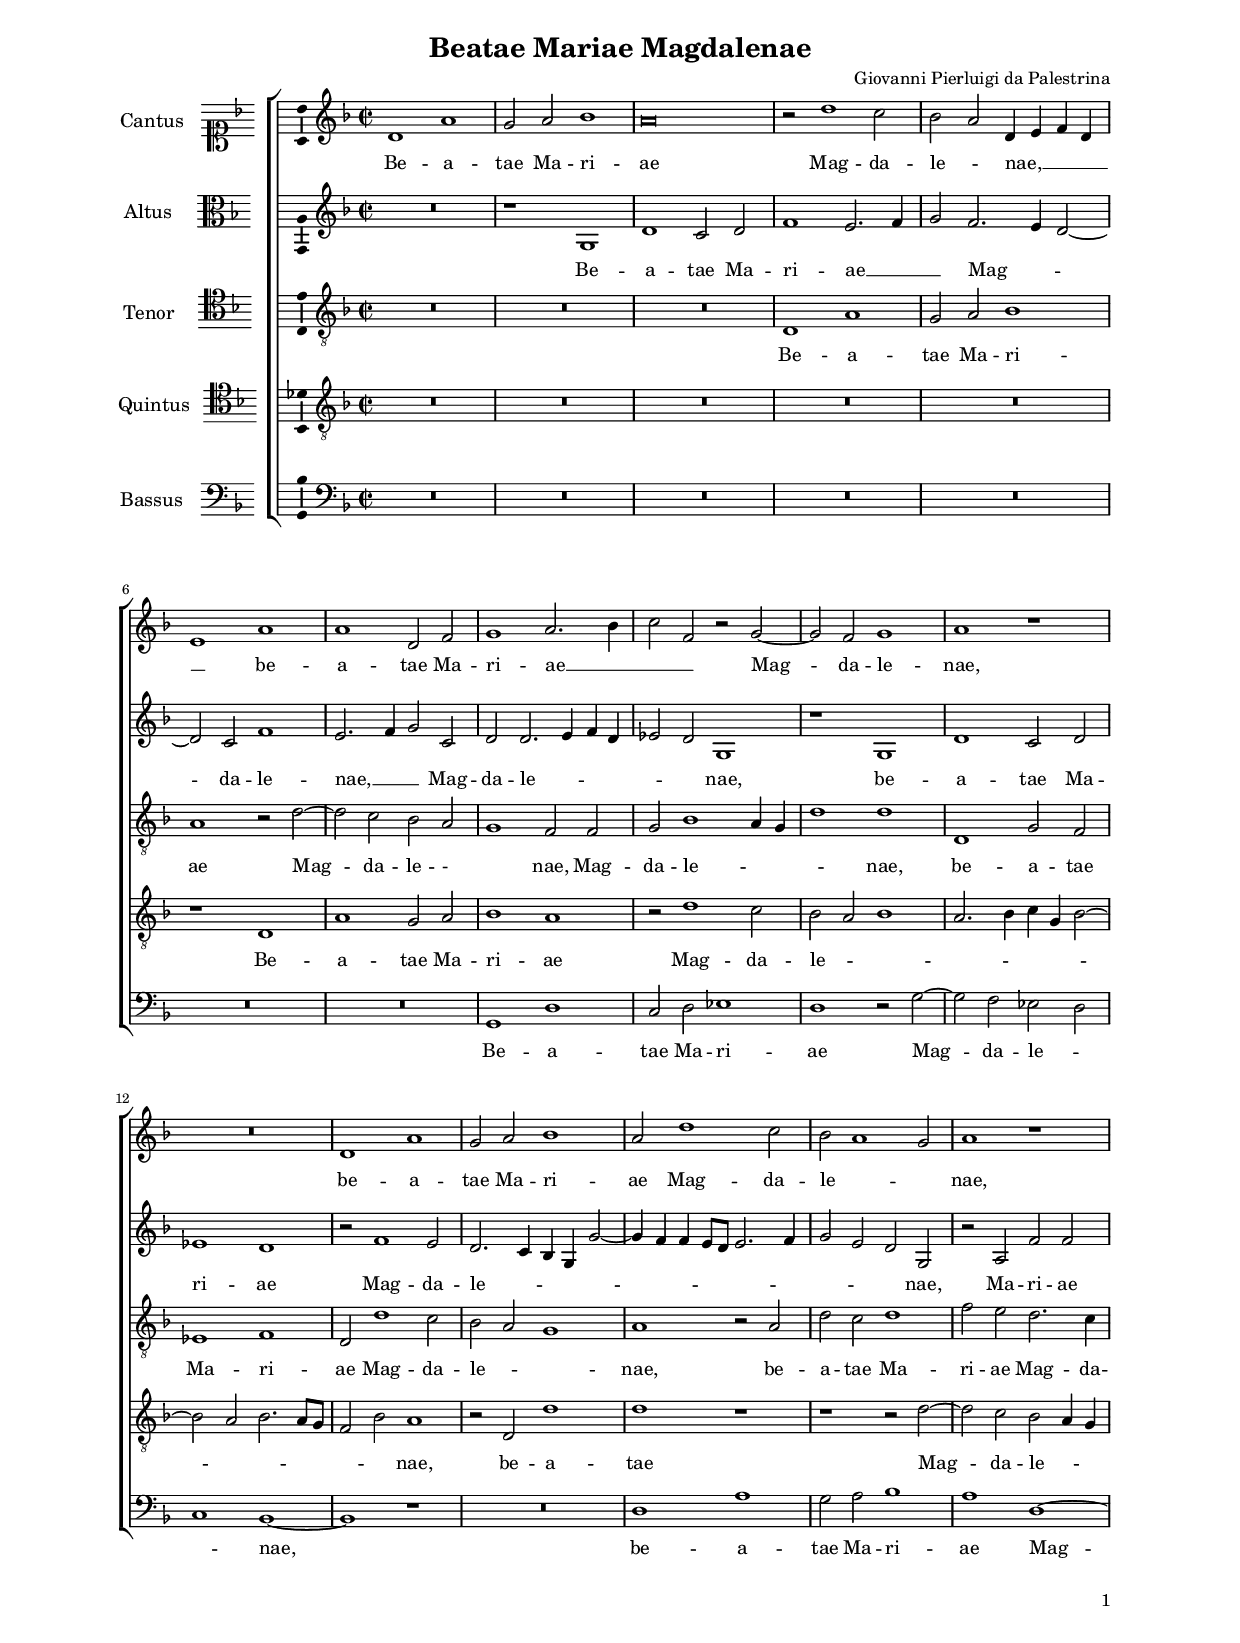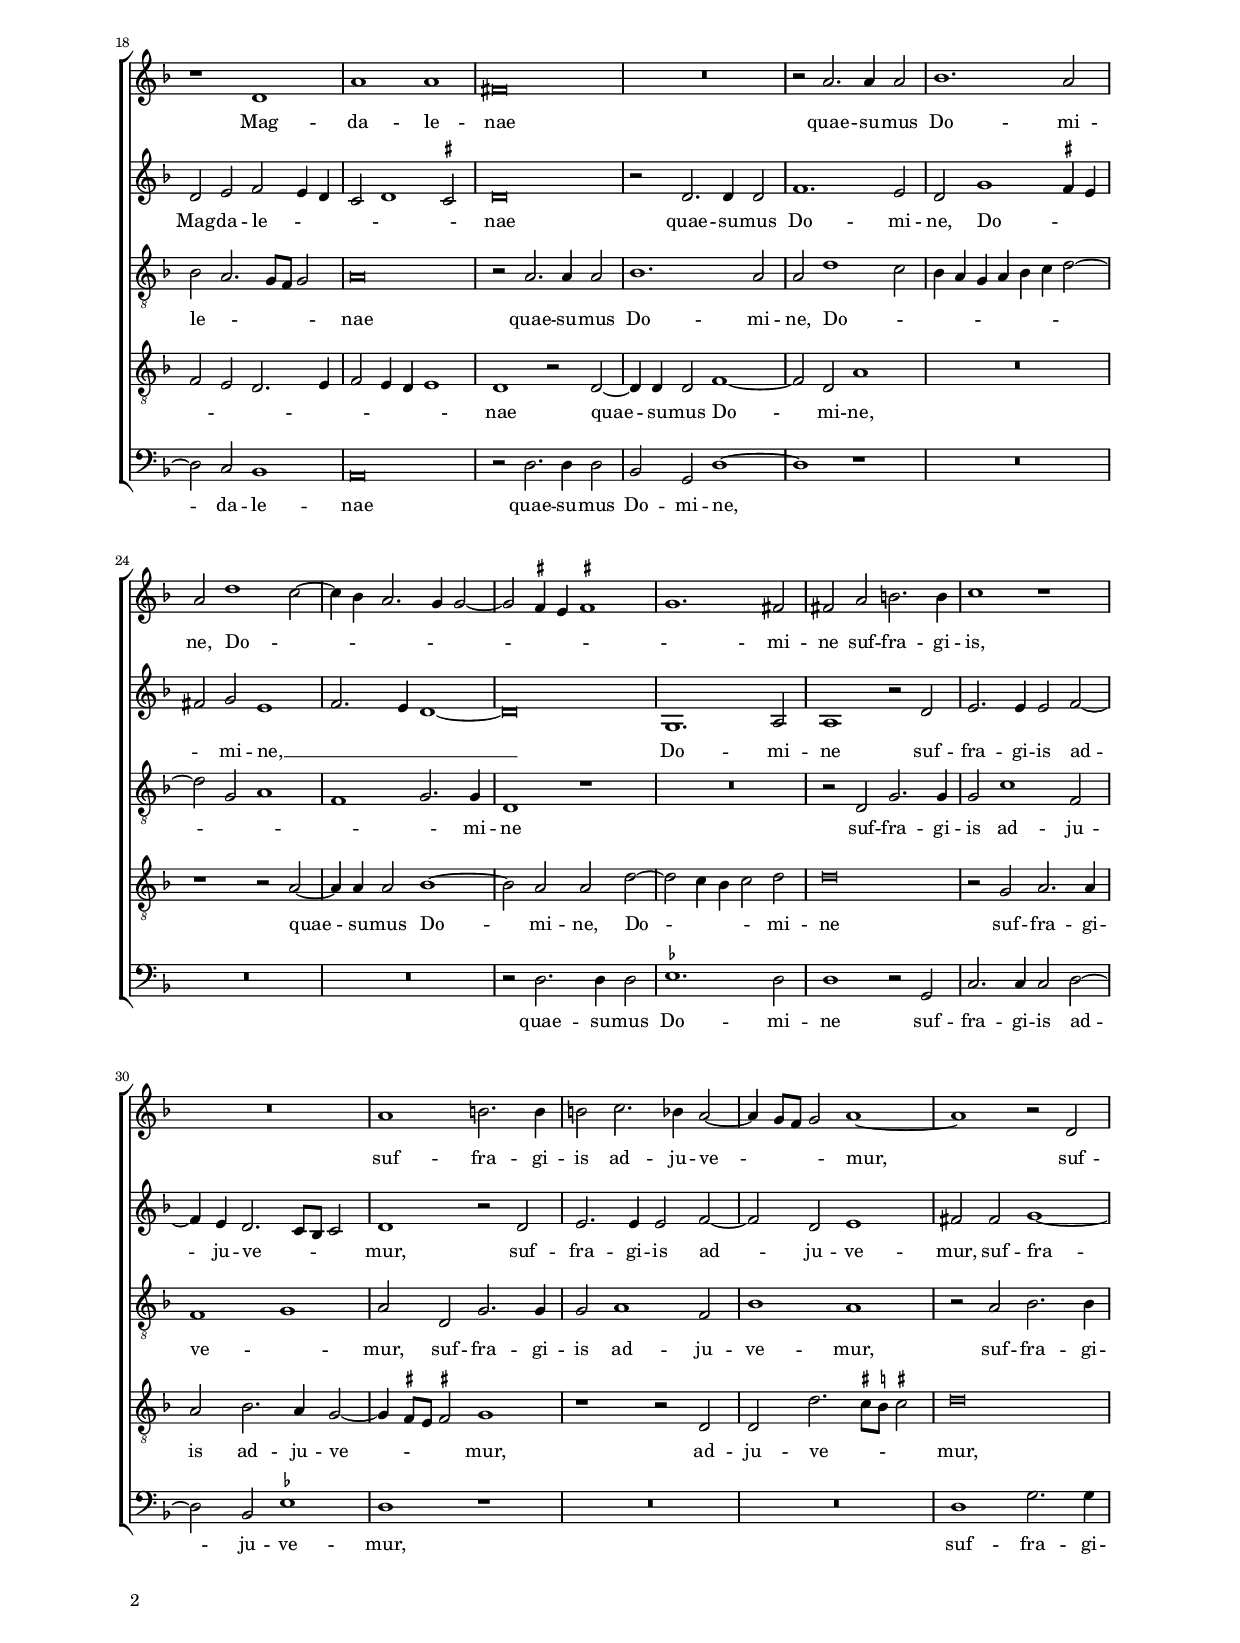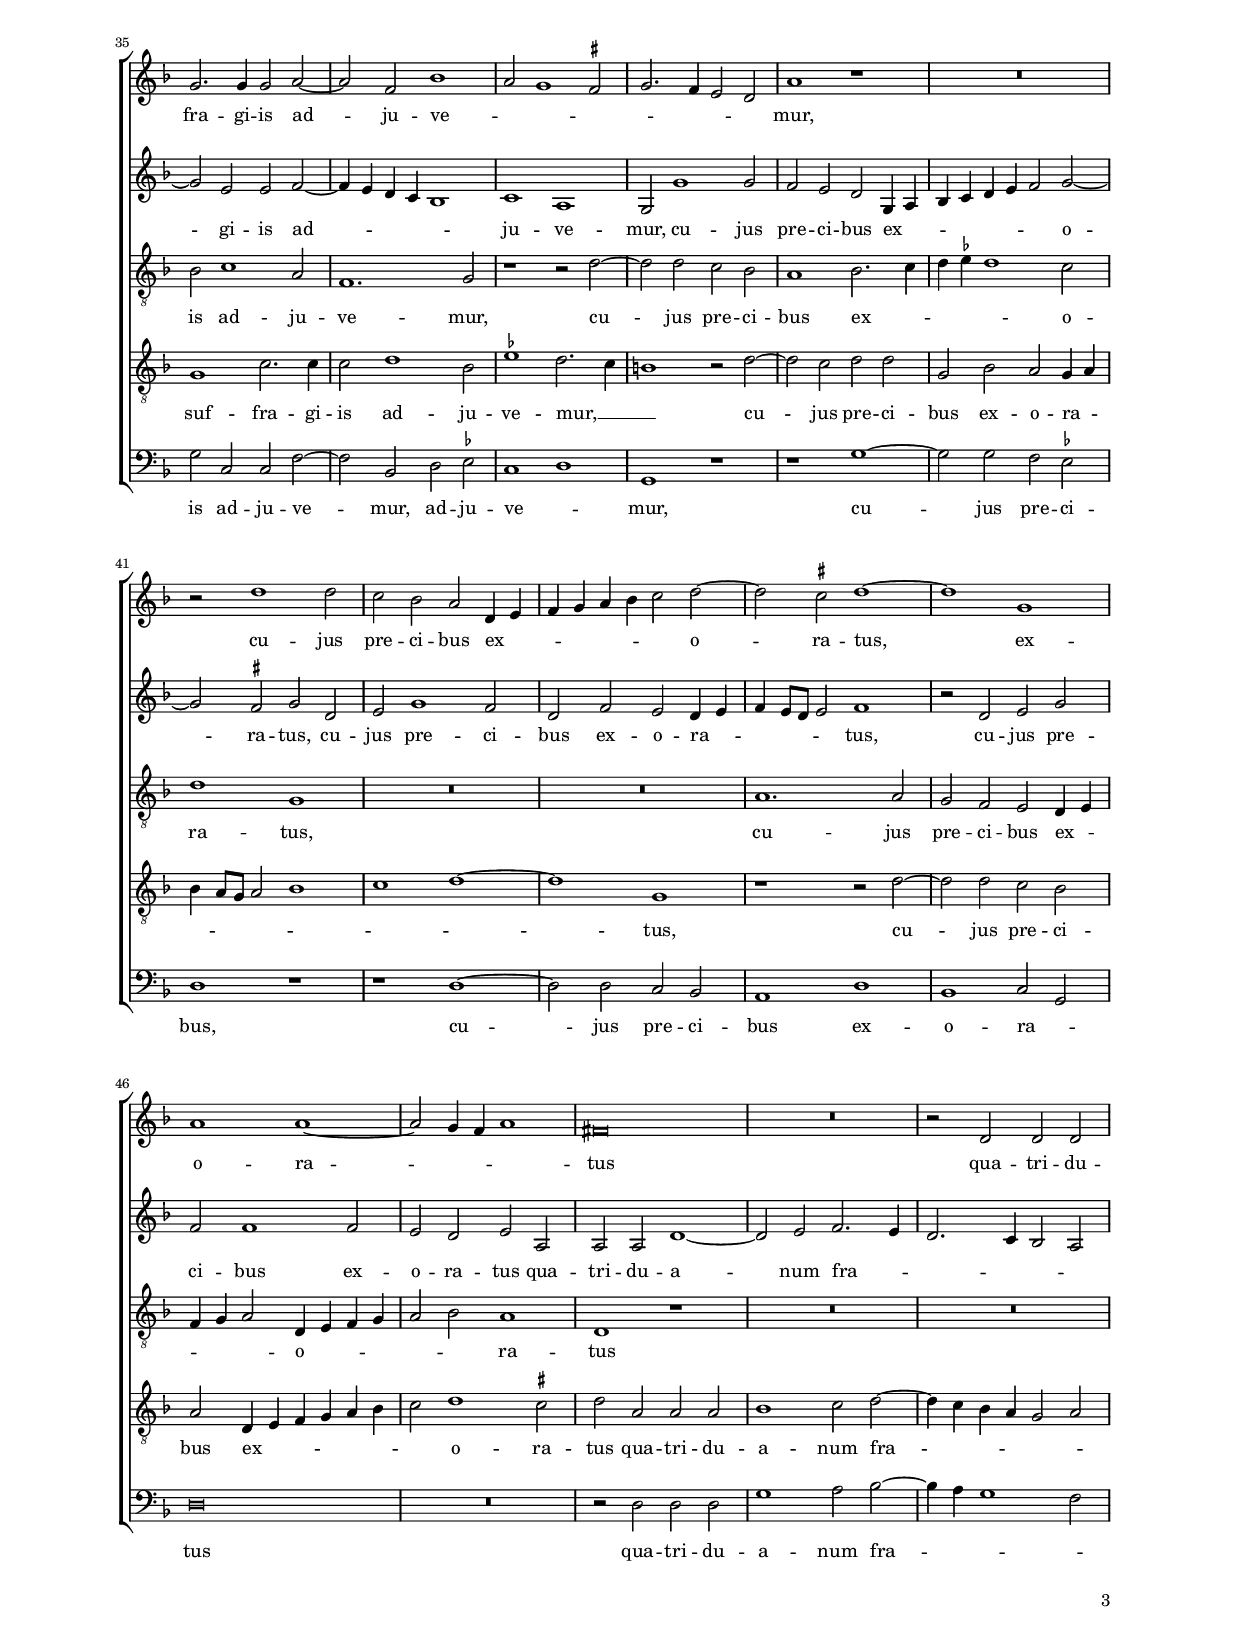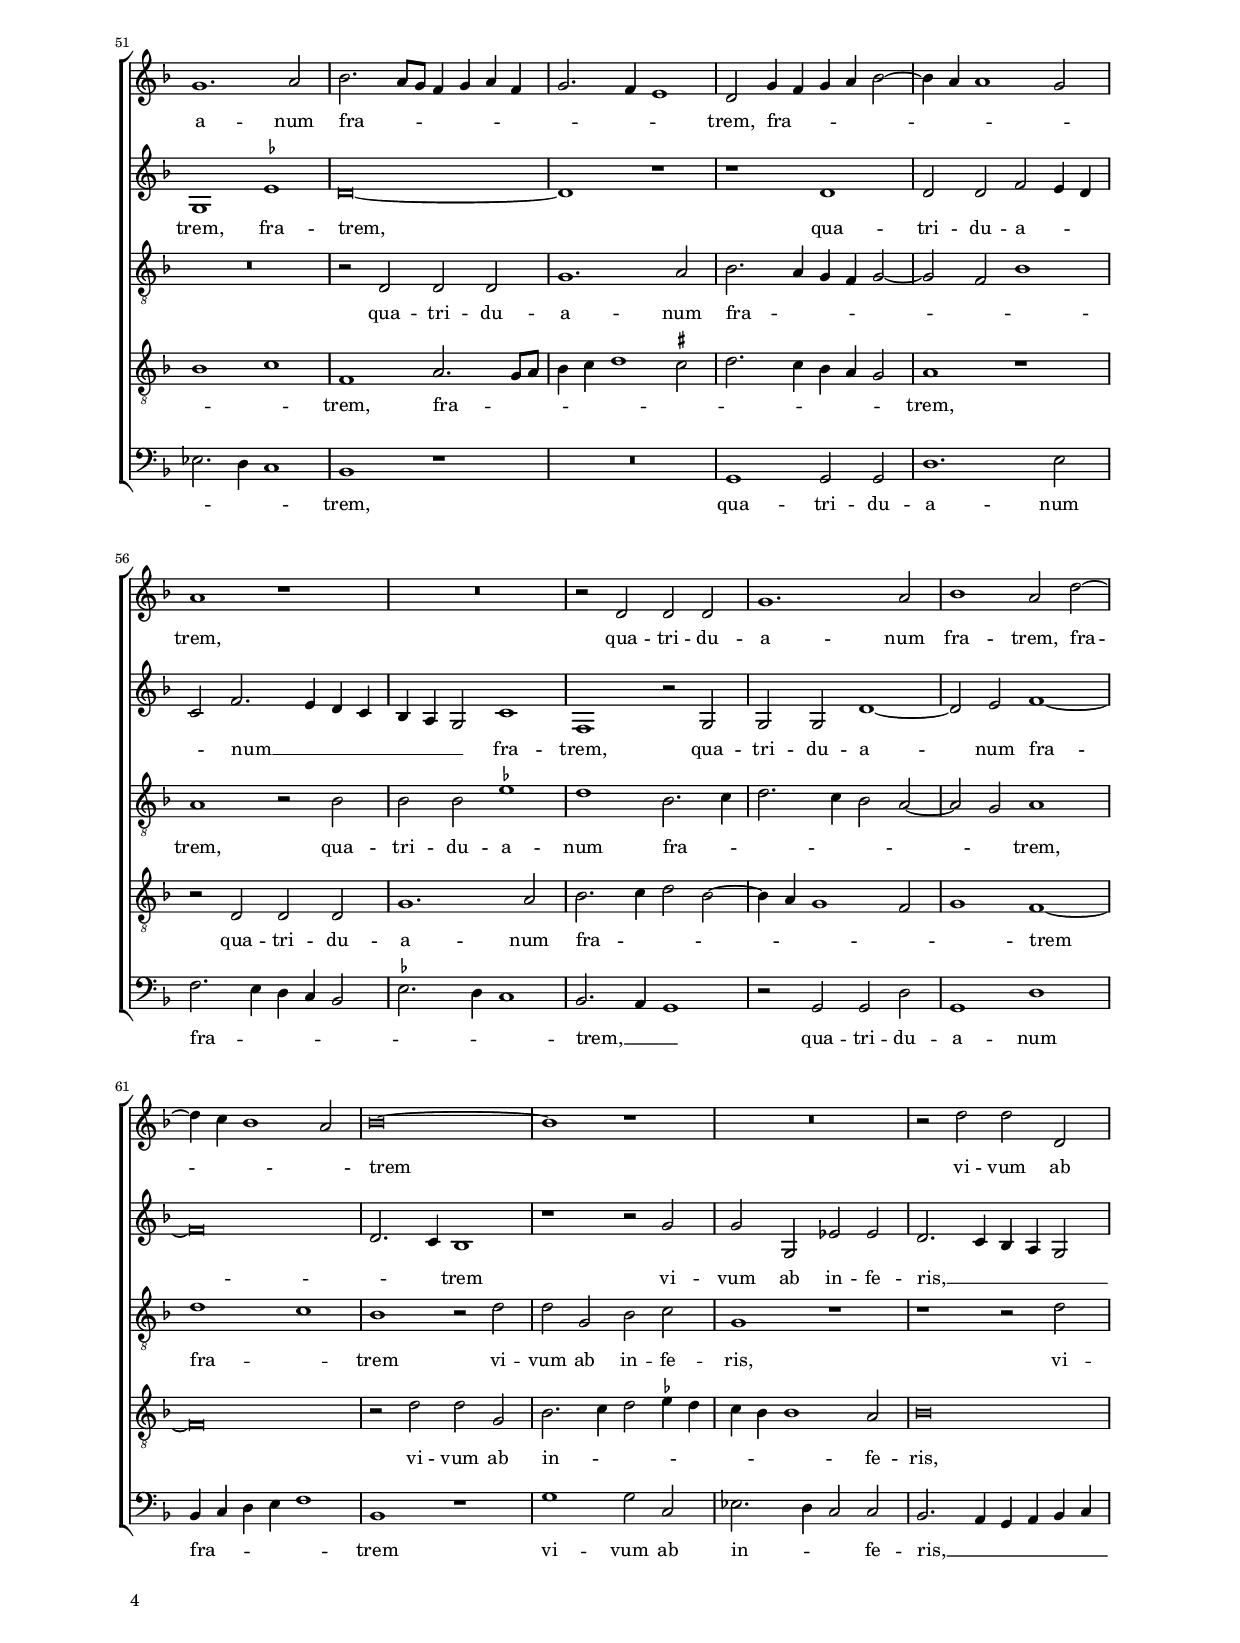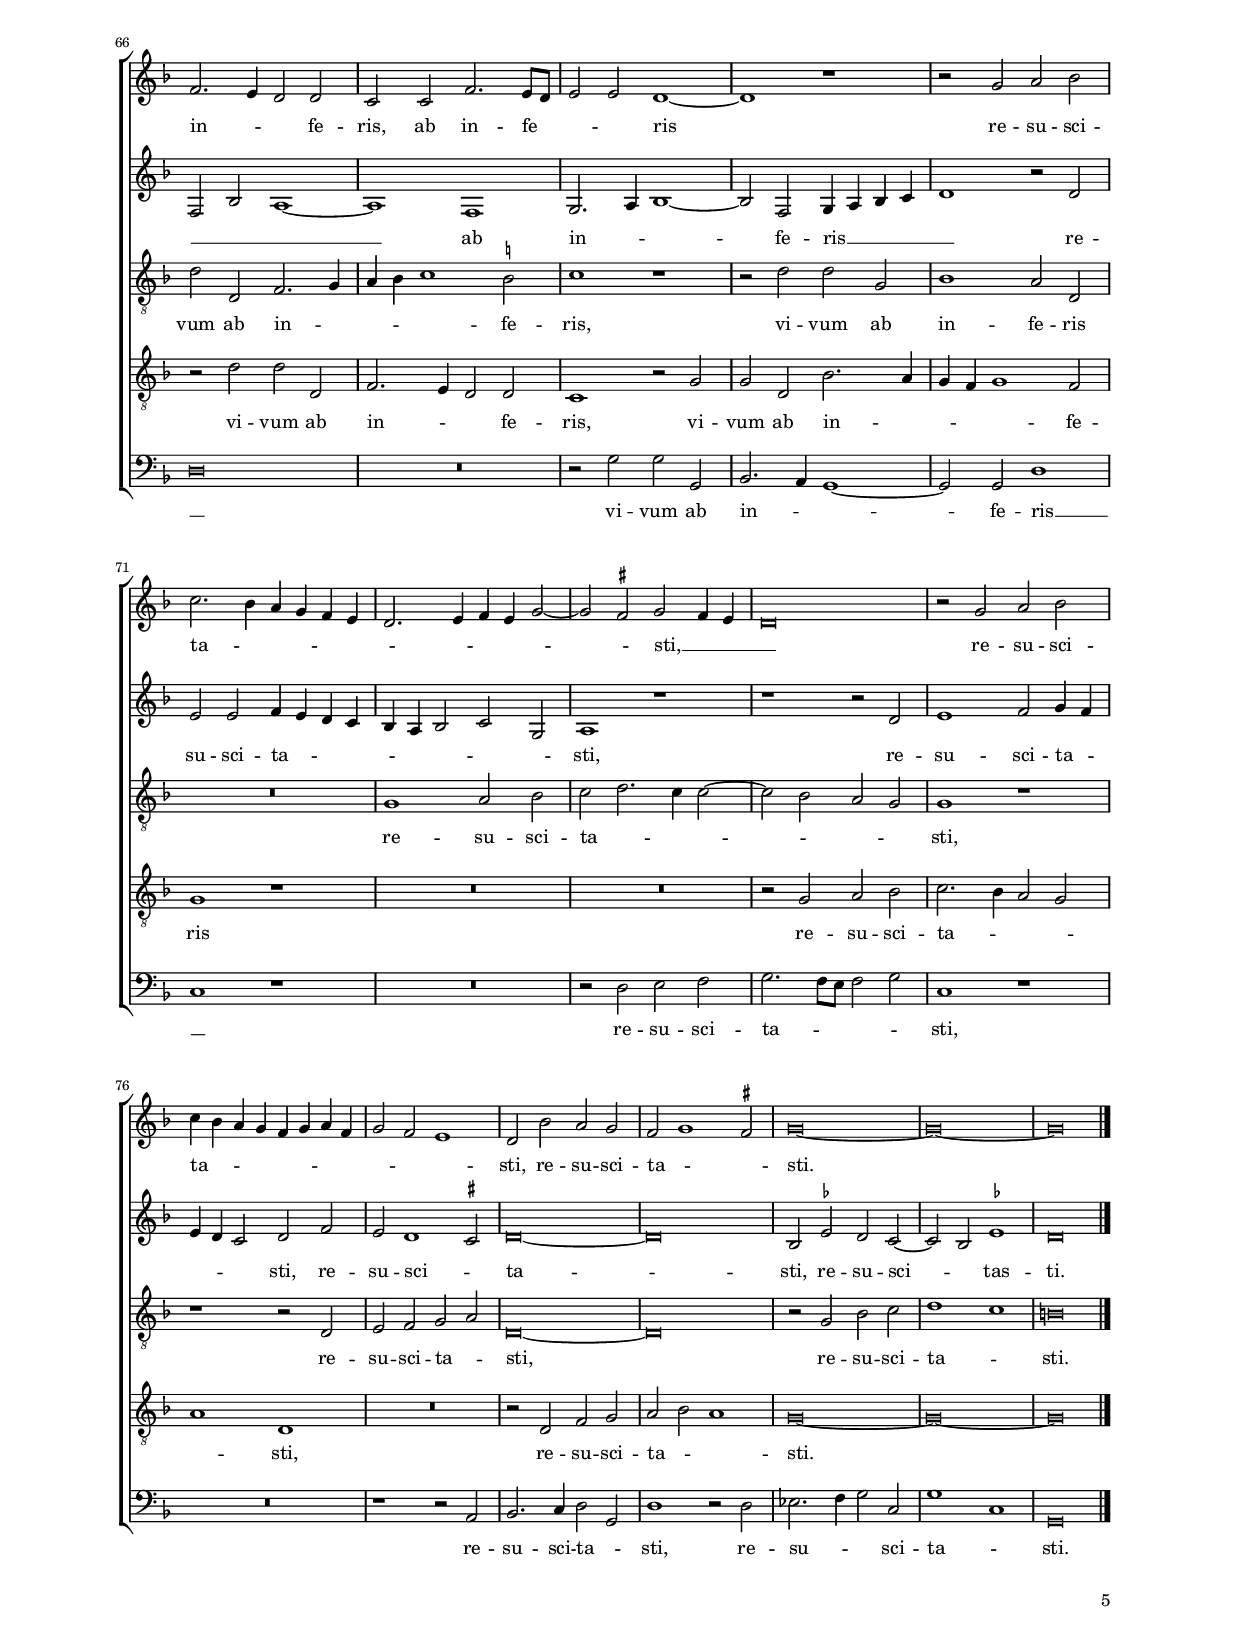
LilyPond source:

\header
{
  title="Beatae Mariae Magdalenae"
  composer="Giovanni Pierluigi da Palestrina"
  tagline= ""
}

\version "2.24.2"
\include "deutsch.ly"
#(set-global-staff-size 15)
% #(set-default-paper-size "letter")
#(ly:set-option 'point-and-click #f)


\paper
	{
	top-margin = 1.8 \cm
	bottom-margin = 1.2 \cm
	left-margin = 2.2 \cm
	right-margin = 2.2 \cm
	ragged-bottom = ##f
	ragged-last-bottom = ##f
	print-page-number = ##f
	system-system-spacing = #'((basic-distance . 16) (minimum-distance . 14) (padding . 5) (strechability . 150))
	oddFooterMarkup=\markup   \fill-line { "" \fromproperty #'page:page-number-string }
	evenFooterMarkup=\markup  \fill-line { \fromproperty #'page:page-number-string "" }
	last-bottom-spacing = #'((basic-distance . 12) (minimum-distance . 7) (padding . 4))
	systems-per-page = 3
%	min-systems-per-page = 3
	page-count = 5
	markup-system-spacing = #'(basic-distance . 12)
%	print-all-headers = ##t
%	print-first-page-number = ##t
%	first-page-number = 1
	}

	
global = {
	\key f \major
	\time 2/2 \set Score.measureLength = #(ly:make-moment 2/1)
	\skip 1*2*82 \bar "|."
	}

	ficta = { \once \set suggestAccidentals = ##t }

	forget = #(define-music-function (music) (ly:music?) #{
		\accidentalStyle forget
		$music
		\accidentalStyle default
		#})



incipitcantus = \markup { \score {
	{
	\set Staff.instrumentName = \markup { \fontsize #1 "Cantus" }
	\key f \major
	\clef soprano
	s4 \bar ""
	}
	\layout  {
	raggedright = ##t
	indent = 1.6 \cm
	line-width = 2.5\cm
	\context { \Staff \remove Time_signature_engraver }
	\override Staff.Clef.Y-extent = #'(0 . 0)
	}} \hspace #1 }

	 
incipitaltus = \markup { \score {
	{
	\set Staff.instrumentName = \markup { \fontsize #1 "Altus" }
	\key f \major
	\clef alto
	s4 \bar ""
	}
	\layout  {
	raggedright = ##t
	indent = 1.6 \cm
	line-width = 2.5\cm
	\context { \Staff \remove Time_signature_engraver }
	\override Staff.Clef.Y-extent = #'(0 . 0)
	}} \hspace #1 }


incipittenor = \markup { \score {
	{
	\set Staff.instrumentName = \markup { \fontsize #1 "Tenor" }
	\key f \major
	\clef tenor
	s4 \bar ""
	}
	\layout  {
	raggedright = ##t
	indent = 1.6 \cm
	line-width = 2.5\cm
	\context { \Staff \remove Time_signature_engraver }
	\override Staff.Clef.Y-extent = #'(0 . 0)
	}} \hspace #1 }
	 
	 
incipitquintus = \markup { \score {
	{
	\set Staff.instrumentName = \markup { \fontsize #1 "Quintus" }
	\key f \major
	\clef tenor
	s4 \bar ""
	}
	\layout  {
	raggedright = ##t
	indent = 1.6 \cm
	line-width = 2.5\cm
	\context { \Staff \remove Time_signature_engraver }
	\override Staff.Clef.Y-extent = #'(0 . 0)
	}} \hspace #1 }
	 
	 
incipitbassus = \markup { \score {
	{
	\set Staff.instrumentName = \markup { \fontsize #1 "Bassus" }
	\key f \major
	\clef bass
	s4 \bar ""
	}
	\layout  {
	raggedright = ##t
	indent = 1.6 \cm
	line-width = 2.5\cm
	\context { \Staff \remove Time_signature_engraver }
	\override Staff.Clef.Y-extent = #'(0 . 0)
	}} \hspace #1 }


cantus =  \relative c''
	{
	d,1 a'
	g2 a b1
	a\breve
	r2 d1 c2
%5
	b2 a d,4 e f d |
	e1 a
	a1 d,2 f
	g1 a2. b4
	c2 f, r g~
%10
	g2 f g1 |
	a1 r
	R\breve
	d,1 a'
	g2 a b1
%15
	a2 d1 c2
	b2 a1 g2
	a1 r
	r1 d,
	a'1 a
%20
	fis\breve |
	R\breve
	r2 a2. a4 a2
	b1. a2
	a2 d1 c2~
%25
	c4 b a2. g4 g2~ |
	g2 \ficta fis4 e \ficta fis!1
	g1. fis2
	fis2 a h2. h4
	c1 r
%30
	R\breve |
	a1 h2. h4
	h2 c2. b4 a2~
	a4 g8 f g2 a1~
	a1 r2 d,
%35
	g2. g4 g2 a~ |
	a2 f b1
	a2 g1 \ficta fis2
	g2. f4 e2 d
	a'1 r
%40
	R\breve |
	r2 d1 d2
	c2 b a d,4 e
	f4 g a b c2 d~
	d2 \ficta cis d1~
%45
	d1 g, |
	a1 a~
	a2 g4 f a1
	fis\breve
	R\breve
%50
	r2 d d d |
	g1. a2
	b2. a8 g f4 g a f
	g2. f4 e1
	d2 g4 f g a b2~
%55
	b4 a a1 g2 |
	a1 r
	R\breve
	r2 d, d d
	g1. a2
%60
	b1 a2 d~ |
	d4 c b1 a2
	b\breve~
	b1 r
	R\breve
%65
	r2 d d d, |
	f2. e4 d2 d
	c2 c f2. e8 d
	e2 e d1~
	d1 r
%70
	r2 g a b |
	c2. b4 a g f e
	d2. e4 f e g2~
	g2 \ficta fis g2 \forget f4 e
	d\breve
%75
	r2 g a b |
	c4 b a g f g a f
	g2 f e1
	d2 b' a g
	f2 g1 \ficta fis!2
%80
	g\breve~ |
	g\breve~
	g\breve |
	}


altus =  \relative c'
	{
	R\breve
	r1 g
	d'1 c2 d
	f1 e2. f4
%5
	g2 f2. e4 d2~ |
	d2 c f1
	e2. f4 g2 c,
	d2 d2. e4 f d
	es2 d g,1
%10
	r1 g |
	d'1 c2 d
	es1 d
	r2 f1 e2
	d2. c4 b g g'2~
%15
	g4 f f e8 d e2. f4 |
	g2 e d g,
	r2 a f' f
	d2 e f e4 d
	c2 d1 \ficta cis2
%20
	d\breve |
	r2 d2. d4 d2
	f1. e2
	d2 g1 \ficta fis4 e
	fis2 g e1
%25
	f2. e4 d1~ |
	d\breve
	g,1. a2
	a1 r2 d
	e2. e4 e2 f~
%30
	f4 e d2. c8 b c2 |
	d1 r2 d
	e2. e4 e2 f~
	f2 d e1
	fis2 fis g1~
%35
	g2 e e f~ |
	f4 e d c b1
	c1 a
	g2 g'1 g2
	f2 e d g,4 a
%40
	b4 c d e f2 g~ |
	g2 \ficta fis g d
	e2 g1 f2
	d2 f e d4 e
	f4 e8 d e2 f1
%45
	r2 d e g |
	f2 f1 f2
	e2 d e a,
	a2 a d1~
	d2 e f2. e4
%50
	d2. c4 b2 a |
	g1 \ficta es'
	d\breve~
	d1 r
	r1 d
%55
	d2 d f e4 d |
	c2 f2. e4 d c
	b4 a g2 c1
	f,1 r2 g
	g2 g d'1~
%60
	d2 e f1~ |
	f\breve
	d2. c4 b1
	r1 r2 g'
	g2 g, es' es
%65
	d2. c4 b a g2 |
	f2 b a1~
	a1 f
	g2. a4 b1~
	b2 f g4 a b c
%70
	d1 r2 d |
	e2 e f4 e d c
	b4 a b2 c g
	a1 r
	r1 r2 d
%75
	e1 f2 g4 f |
	e4 d c2 d f
	e2 d1 \ficta cis2
	d\breve~
	d\breve
%80
	b2 \ficta es d c~ |
	c2 b \ficta es1
	d\breve |
	}


tenor =  \relative c'
	{
	R\breve
	R\breve
	R\breve
	d,1 a'
%5
	g2 a b1 |
	a1 r2 d~
	d2 c b a
	g1 f2 f
	g2 b1 a4 g
%10
	d'1 d |
	d,1 g2 f
	es1 f
	d2 d'1 c2
	b2 a g1
%15
	a1 r2 a |
	d2 c d1
	f2 e d2. c4
	b2 a2. g8 f g2
	a\breve
%20
	r2 a2. a4 a2 |
	b1. a2
	a2 d1 c2
	b4 a g a b c d2~
	d2 g, a1
%25
	f1 g2. g4 |
	d1 r
	R\breve
	r2 d g2. g4
	g2 c1 f,2
%30
	f1 g |
	a2 d, g2. g4
	g2 a1 f2
	b1 a
	r2 a b2. b4
%35
	b2 c1 a2 |
	f1. g2
	r1 r2 d'~
	d2 d c b
	a1 b2. c4
%40
	d4 \ficta es d1 c2 |
	d1 g,
	R\breve
	R\breve
	a1. a2
%45
	g2 f e d4 e |
	f4 g a2 d,4 e f g
	a2 b a1
	d,1 r
	R\breve
%50
	R\breve |
	R\breve
	r2 d d d
	g1. a2
	b2. a4 g f g2~
%55
	g2 f b1 |
	a1 r2 b
	b2 b \ficta es1
	d1 b2. c4
	d2. c4 b2 a~
%60
	a2 g a1 |
	d1 c
	b1 r2 d
	d2 g, b c
	g1 r
%65
	r1 r2 d' |
	d2 d, f2. g4
	a4 b c1 \ficta h2
	c1 r
	r2 d d g,
%70
	b1 a2 d, |
	R\breve
	g1 a2 b
	c2 d2. c4 c2~
	c2 b a g
%75
	g1 r |
	r1 r2 d
	e2 f g a
	d,\breve~
	d\breve
%80
	r2 g b c |
	d1 c
	h\breve |
	}


quintus  =  \relative c'
	{
	R\breve
	R\breve
	R\breve
	R\breve
%5
	R\breve |
	r1 d,
	a'1 g2 a
	b1 a
	r2 d1 c2
%10
	b2 a b1 |
	a2. b4 c g b2~
	b2 a b2. a8 g
	f2 b a1
	r2 d, d'1
%15
	d1 r |
	r1 r2 d~
	d2 c b a4 g
	f2 e d2. e4
	f2 e4 d e1
%20
	d1 r2 d~ |
	d4 d d2 f1~
	f2 d a'1
	R\breve
	r1 r2 a~
%25
	a4 a a2 b1~ |
	b2 a a d~
	d2 c4 b c2 d
	d\breve
	r2 g, a2. a4
%30
	a2 b2. a4 g2~ |
	g4 \ficta fis8 e \ficta fis!2 g1
	r1 r2 d
	d2 d'2. \ficta cis8 \ficta h \ficta cis!2
	d\breve
%35
	g,1 c2. c4 |
	c2 d1 b2
	\ficta es1 d2. c4
	h1 r2 d~
	d2 c d d
%40
	g,2 b a g4 a |
	b4 a8 g a2 b1
	c1 d~
	d1 g,
	r1 r2 d'~
%45
	d2 d c b |
	a2 d,4 e f g a b
	c2 d1 \ficta cis2
	d2 a a a
	b1 c2 d~
%50
	d4 c b a g2 a |
	b1 c
	f,1 a2. g8 a
	b4 c d1 \ficta cis2
	d2. c4 b a g2
%55
	a1 r |
	r2 d, d d
	g1. a2
	b2. c4 d2 b~
	b4 a g1 f2
%60
	g1 f~ |
	f\breve
	r2 d' d g,
	b2. c4 d2 \ficta es4 d
	c4 b b1 a2
%65
	b\breve |
	r2 d d d,
	f2. e4 d2 d
	c1 r2 g'
	g2 d b'2. a4
%70
	g4 f g1 f2 |
	g1 r
	R\breve
	R\breve
	r2 g a b
%75
	c2. b4 a2 g |
	a1 d,
	R\breve
	r2 d f g
	a2 b a1
%80
	g\breve~ |
	g\breve~
	g\breve |
	}


bassus  =  \relative c
	{
	R\breve
	R\breve
	R\breve
	R\breve
%5
	R\breve |
	R\breve
	R\breve
	g1 d'
	c2 d es1
%10
	d1 r2 g~ |
	g2 f es d
	c1 b~
	b1 r
	R\breve
%15
	d1 a' |
	g2 a b1
	a1 d,~
	d2 c b1
	a\breve
%20
	r2 d2. d4 d2 |
	b2 g d'1~
	d1 r
	R\breve
	R\breve
%25
	R\breve |
	r2 d2. d4 d2
	\ficta es1. d2
	d1 r2 g,
	c2. c4 c2 d~
%30
	d2 b \ficta es1 |
	d1 r
	R\breve
	R\breve
	d1 g2. g4 |
%35
	g2 c, c f~ |
	f2 b, d \ficta es
	c1 d
	g,1 r
	r1 g'~
%40
	g2 g f \ficta es |
	d1 r
	r1 d~
	d2 d c b
	a1 d
%45
	b1 c2 g |
	d'\breve
	R\breve
	r2 d d d
	g1 a2 b~
%50
	b4 a g1 f2 |
	es2. d4 c1
	b1 r
	R\breve
	g1 g2 g
%55
	d'1. e2 |
	f2. e4 d c b2
	\ficta es2. d4 c1
	b2. a4 g1
	r2 g g d'
%60
	g,1 d' |
	b4 c d e f1
	b,1 r
	g'1 g2 c,
	es2. d4 c2 c
%65
	b2. a4 g a b c |
	d\breve
	R\breve
	r2 g g g,
	b2. a4 g1~
%70
	g2 g d'1 |
	c1 r
	R\breve
	r2 d e f
	g2. f8 e f2 g
%75
	c,1 r |
	R\breve
	r1 r2 a
	b2. c4 d2 g,
	d'1 r2 d
%80
	es2. f4 g2 c, |
	g'1 c,
	g\breve |
	}


lyricscantus = \lyricmode {
	Be -- a -- tae Ma -- ri -- ae Mag -- da -- le -- _ nae, __ _ _ _ _
	be -- a -- tae Ma -- ri -- ae __ _ _ _ Mag -- da -- le -- nae,
	be -- a -- tae Ma -- ri -- ae Mag -- da -- le -- _ _ nae,
	Mag -- da -- le -- nae
	quae -- su -- mus Do -- mi -- ne,
	Do -- _ _ _ _ _ _ _ _ _ mi -- ne
	suf -- fra -- gi -- is,
	suf -- fra -- gi -- is ad -- ju -- ve -- _ _ _ mur,
	suf -- fra -- gi -- is ad -- ju -- ve -- _ _ _ _ _ _ _ mur,
	cu -- jus pre -- ci -- bus ex -- _ _ _ _ _ _ o -- ra -- tus,
	ex -- o -- ra -- _ _ _ tus
	qua -- tri -- du -- a -- num fra -- _ _ _ _ _ _ _ _ _ trem,
	fra -- _ _ _ _ _ _ _ trem,
	qua -- tri -- du -- a -- num fra -- trem,
	fra -- _ _ _ trem
	vi -- vum ab in -- _ _ fe -- ris,
	ab in -- fe -- _ _ _ ris
	re -- su -- sci -- ta -- _ _ _ _ _ _ _ _ _ _ _ sti, __ _ _ _
	re -- su -- sci -- ta -- _ _ _ _ _ _ _ _ _ _ sti,
	re -- su -- sci -- ta -- _ _ sti.
	}


lyricsaltus = \lyricmode {
	Be -- a -- tae Ma -- ri -- ae __ _ _ Mag -- _ _ da -- le -- nae, __ _ _
	Mag -- da -- le -- _ _ _ _ _ nae,
	be -- a -- tae Ma -- ri -- ae Mag -- da -- le -- _ _ _ _ _ _ _ _ _ _ _ _ _ nae,
	Ma -- ri -- ae Mag -- da -- le -- _ _ _ _ _ nae
	quae -- su -- mus Do -- mi -- ne,
	Do -- _ _ _ mi -- ne, __ _ _ _ 
	Do -- mi -- ne
	suf -- fra -- gi -- is ad -- ju -- ve -- _ _ _ mur,
	suf -- fra -- gi -- is ad -- ju -- ve -- mur,
	suf -- fra -- gi -- is ad -- _ _ _ _ ju -- ve -- mur,
	cu -- jus pre -- ci -- bus ex -- _ _ _ _ _ _ o -- ra -- tus,
	cu -- jus pre -- ci -- bus ex -- o -- ra -- _ _ _ _ _ tus,
	cu -- jus pre -- ci -- bus ex -- o -- ra -- tus
	qua -- tri -- du -- a -- num fra -- _ _ _ _ _ trem,
	fra -- trem,
	qua -- tri -- du -- a -- _ _ _ num __ _ _ _ _ _ _ fra -- trem,
	qua -- tri -- du -- a -- num fra -- _ _ trem
	vi -- vum ab in -- fe -- ris, __ _ _ _ _ _ _ _
	ab in -- _ _ fe -- ris __ _ _ _ _
	re -- su -- sci -- ta -- _ _ _ _ _ _ _ _ sti,
	re -- su -- sci -- ta -- _ _ _ _ sti,
	re -- su -- sci -- _ ta -- sti,
	re -- su -- sci -- _ tas -- ti.
	}


lyricstenor = \lyricmode {
	Be -- a -- tae  Ma -- ri -- ae Mag -- da -- le --  -_ _ nae,
	Mag -- da -- le -- _ _ _ nae,
	be -- a -- tae Ma -- ri -- ae Mag -- da -- le -- _ _ nae,
	be -- a -- tae Ma -- ri -- ae Mag -- da -- le -- _ _ _ _ nae
	quae -- su -- mus Do -- mi -- ne,
	Do -- _ _ _ _ _ _ _ _ _ _ _ _ mi -- ne
	suf -- fra -- gi -- is ad -- ju -- ve -- _ mur,
	suf -- fra -- gi -- is ad -- ju -- ve -- mur,
	suf -- fra -- gi -- is ad -- ju -- ve -- mur,
	cu -- jus pre -- ci -- bus ex -- _ _ _ _ o -- ra -- tus,
	cu -- jus pre -- ci -- bus ex -- _ _ _ _ o -- _ _ _ _ _ ra -- tus
	qua -- tri -- du -- a -- num fra -- _ _ _ _ _ _ trem,
	qua -- tri -- du -- a -- num fra -- _ _ _ _ _ _ trem,
	fra -- _ trem
	vi -- vum ab in -- fe -- ris,
	vi -- vum ab in -- _ _ _ _ fe -- ris,
	vi -- vum ab in -- fe -- ris
	re -- su -- sci -- ta -- _ _ _ _ _ _ sti,
	re -- su -- sci -- ta -- _ sti,
	re -- su -- sci -- ta -- _ sti.
	}


lyricsquintus = \lyricmode {
	Be -- a -- tae Ma -- ri -- ae Mag -- da -- le -- _ _ _ _ _ _ _ _ _ _ _ _ _ nae,
	be -- a -- tae Mag -- da -- le -- _ _ _ _ _ _ _ _ _ _ nae
	quae -- su -- mus Do -- mi -- ne,
	quae -- su -- mus Do -- mi -- ne,
	Do -- _ _ _ mi -- ne
	suf -- fra -- gi -- is ad -- ju -- ve -- _ _ _ mur,
	ad -- ju -- ve -- _ _ _ mur,
	suf -- fra -- gi -- is ad -- ju -- ve -- mur, __ _ _
	cu -- jus pre -- ci -- bus ex -- o -- ra -- _ _ _ _ _ _ _ _ tus,
	cu -- jus pre -- ci -- bus ex -- _ _ _ _ _ _ o -- ra -- tus
	qua -- tri -- du -- a -- num fra -- _ _ _ _ _ _ _ trem,
	fra -- _ _ _ _ _ _ _ _ _ _ _ trem,
	qua -- tri -- du -- a -- num fra -- _ _ _ _ _ _ _ trem
	vi -- vum ab in -- _ _ _ _ _ _ _ fe -- ris,
	vi -- vum ab in -- _ _ fe -- ris,
	vi -- vum ab in -- _ _ _ _ fe -- ris
	re -- su -- sci -- ta -- _ _ _ _ sti,
	re -- su -- sci -- ta -- _ _ sti.
	}


lyricsbassus = \lyricmode {
	Be -- a -- tae Ma -- ri -- ae Mag -- da -- le -- _ _ nae,
	be -- a -- tae Ma -- ri -- ae Mag -- da -- le -- nae
	quae -- su -- mus Do -- mi -- ne,
	quae -- su -- mus Do -- mi -- ne
	suf -- fra -- gi -- is ad -- ju -- ve -- mur,
	suf -- fra -- gi -- is ad -- ju -- ve -- mur,
	ad -- ju -- ve -- _ mur,
	cu -- jus pre -- ci -- bus,
	cu -- jus pre -- ci -- bus ex -- o -- ra -- _ tus
	qua -- tri -- du -- a -- num fra -- _ _ _ _ _ _ trem,
	qua -- tri -- du -- a -- num fra -- _ _ _ _ _ _ _ trem, __ _ _
	qua -- tri -- du -- a -- num fra -- _ _ _ _ trem
	vi -- vum ab in -- _ _ fe -- ris, __ _ _ _ _ _ _
	vi -- vum ab in -- _ _ fe -- ris __ _
	re -- su -- sci -- ta -- _ _ _ _ sti,
	re -- su -- sci -- ta -- _ sti,
	re -- su -- _ _ sci -- ta -- _ sti.
	}


\score
{  
	\transpose f f {
	\new ChoirStaff \with { \override StaffGrouper.staff-staff-spacing.basic-distance = #12 }
	<<

	\new Staff << \global
	\new Voice="v1" {
		\set Staff.instrumentName=\incipitcantus
%		\set Staff.instrumentName= "S"
		\set Staff.midiInstrument = "reed organ"
		\clef violin
		\cantus }
	\new Lyrics \lyricsto "v1" {\lyricscantus }
	>>


	\new Staff << \global
	\new Voice="v2" {
		\set Staff.instrumentName=\incipitaltus
%		\set Staff.instrumentName= "A"
		\set Staff.midiInstrument = "reed organ"
		\clef violin 
		\altus}
	\new Lyrics \lyricsto "v2" {\lyricsaltus }
	>>


	\new Staff << \global
	\new Voice="v3" {
		\set Staff.instrumentName=\incipittenor
%		\set Staff.instrumentName= "T"
		\set Staff.midiInstrument = "reed organ"
		\clef "G_8"
		\tenor }
	\new Lyrics \lyricsto "v3" {\lyricstenor }
	>>


	\new Staff << \global
	\new Voice="v5" {
		\set Staff.instrumentName=\incipitquintus
%		\set Staff.instrumentName= "Q"
		\set Staff.midiInstrument = "reed organ"
		\clef "G_8"
		\quintus}
	\new Lyrics \lyricsto "v5" {\lyricsquintus }
	>>


	\new Staff << \global
	\new Voice="v4" {
		\set Staff.instrumentName=\incipitbassus
%		\set Staff.instrumentName= "B"
		\set Staff.midiInstrument = "reed organ"
		\clef bass 
		\bassus }
	\new Lyrics \lyricsto "v4" {\lyricsbassus}
	>>

	>>
	} % transpose

	\layout
	{
	indent = 2.5\cm
	\context { \Lyrics \override VerticalAxisGroup.nonstaff-relatedstaff-spacing.padding = #1.5 }
%	\context { \Lyrics \override LyricText.font-size = #1 }
	\context { \Staff \override TimeSignature.break-visibility = #end-of-line-invisible }
	\context { \Staff \consists Ambitus_engraver }
	\context { \Score \override BarNumber.padding = #2 }
	\context { \Voice \override NoteHead.style = #'baroque }
	}

\midi
	{
	\tempo 2 = 90
	}

}


% EOF
